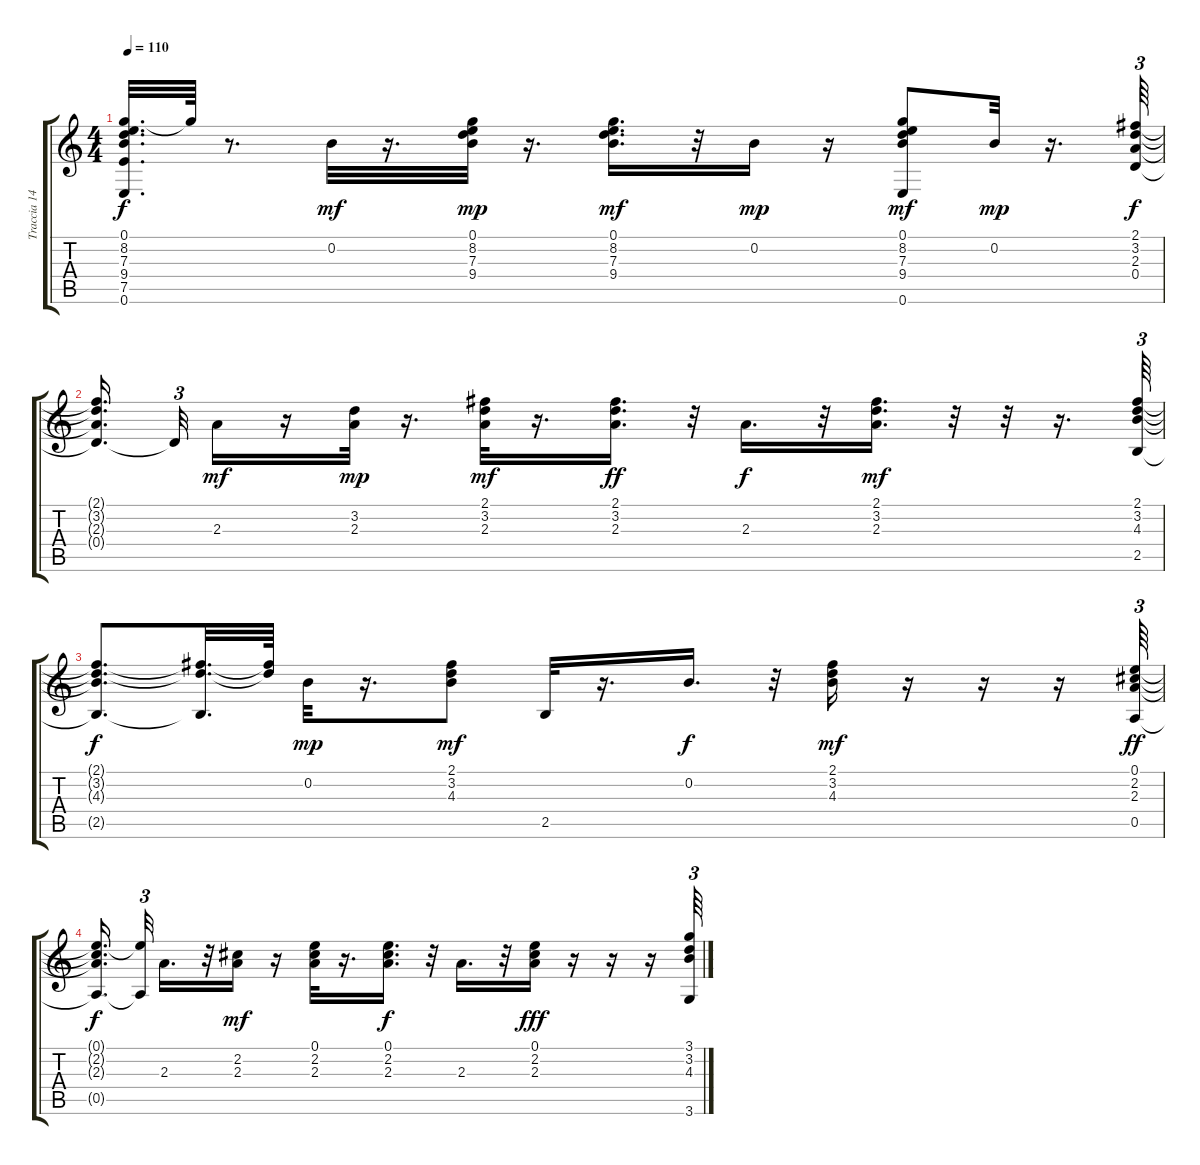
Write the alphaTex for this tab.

\track ("Traccia 14" "Traccia 14") {instrument acousticguitarsteel}
\staff {score tabs}
\tuning (E4 B3 G3 D3 A2 E2) {hide}
\ts (4 4)
\tempo 110
\clef g2
\ks c
(0.1{t} 8.2{t} 7.3{t} 9.4{t} 7.5{t} 0.6{t}).32{d dy f} 8.2{t}.64 r.8{d} 0.2.32{dy mf} r.16{d} (0.1 8.2 7.3 9.4).32{dy mp} r.16{d} (0.1 8.2 7.3 9.4).16{d dy mf} r.32 0.2.16{dy mp} r.16 (0.1 8.2 7.3 9.4 0.6).8{dy mf} 0.2.32{dy mp} r.16{d} (2.1 3.2 2.3 0.4).64{tu (3 2) dy f} |
(2.1{t} 3.2{t} 2.3{t} 0.4{t}).16{d} 0.4{t}.32{tu (3 2)} 2.3.16{dy mf} r.16 (3.2 2.3).32{dy mp} r.16{d} (2.1 3.2 2.3).32{dy mf} r.16{d} (2.1 3.2 2.3).16{d dy ff} r.32 2.3.16{d dy f} r.32 (2.1 3.2 2.3).16{d dy mf} r.32 r.32 r.16{d} (2.1 3.2 4.3 2.5).64{tu (3 2)} |
(2.1{t} 3.2{t} 4.3{t} 2.5{t}).8{d dy f} (2.1{t} 3.2{t} 2.5{t}).32{d} (2.1{t} 3.2{t}).64 0.2.32{dy mp} r.16{d} (2.1 3.2 4.3).8{dy mf} 2.5.32 r.16{d} 0.2.16{d dy f} r.32 (2.1 3.2 4.3).16{dy mf} r.16 r.16 r.16 (0.1 2.2 2.3 0.5).64{tu (3 2) dy ff} |
(0.1{t} 2.2{t} 2.3{t} 0.5{t}).16{d dy f} (0.1{t} 0.5{t}).32{tu (3 2)} 2.3.16{d} r.32 (2.2 2.3).16{dy mf} r.16 (0.1 2.2 2.3).32 r.16{d} (0.1 2.2 2.3).16{d dy f} r.32 2.3.16{d} r.32 (0.1 2.2 2.3).16{dy fff} r.16 r.16 r.16 (3.1 3.2 4.3 3.6).64{tu (3 2)}
